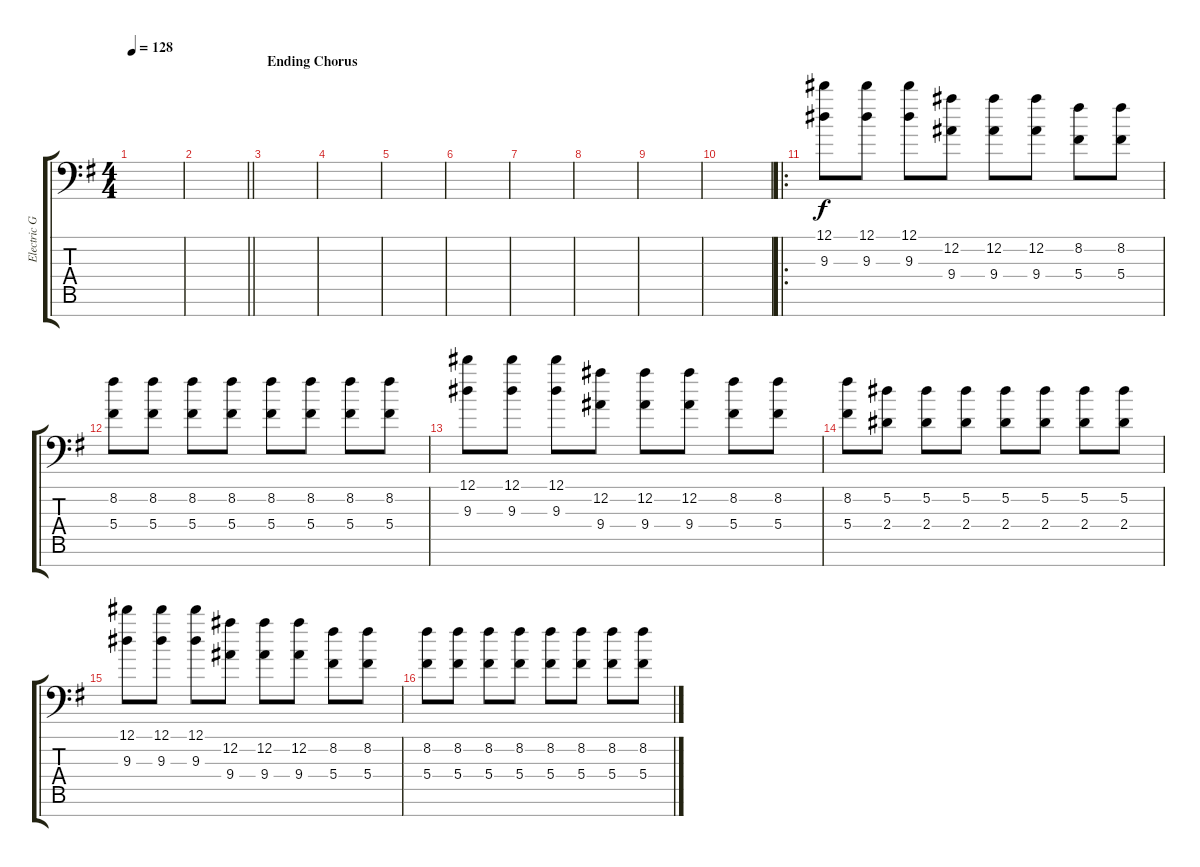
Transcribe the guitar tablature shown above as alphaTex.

\track ("Electric Guitar 2" "Electric G") {instrument overdrivenguitar}
\staff {score tabs}
\tuning (Eb4 Bb3 Gb3 Db3 Ab2 Eb2 C-1) {hide}
\ts (4 4)
\tempo 128
\clef f4
\ks g
|
\barLineRight lightlight
|
\section ("" "Ending Chorus")
|
|
|
|
|
|
|
|
\ro
(12.1 9.3).8 (12.1 9.3).8 (12.1 9.3).8 (12.2 9.4).8 (12.2 9.4).8 (12.2 9.4).8 (8.2 5.4).8 (8.2 5.4).8 |
(8.2 5.4).8 (8.2 5.4).8 (8.2 5.4).8 (8.2 5.4).8 (8.2 5.4).8 (8.2 5.4).8 (8.2 5.4).8 (8.2 5.4).8 |
(12.1 9.3).8 (12.1 9.3).8 (12.1 9.3).8 (12.2 9.4).8 (12.2 9.4).8 (12.2 9.4).8 (8.2 5.4).8 (8.2 5.4).8 |
(8.2 5.4).8 (5.2 2.4).8 (5.2 2.4).8 (5.2 2.4).8 (5.2 2.4).8 (5.2 2.4).8 (5.2 2.4).8 (5.2 2.4).8 |
(12.1 9.3).8 (12.1 9.3).8 (12.1 9.3).8 (12.2 9.4).8 (12.2 9.4).8 (12.2 9.4).8 (8.2 5.4).8 (8.2 5.4).8 |
(8.2 5.4).8 (8.2 5.4).8 (8.2 5.4).8 (8.2 5.4).8 (8.2 5.4).8 (8.2 5.4).8 (8.2 5.4).8 (8.2 5.4).8
